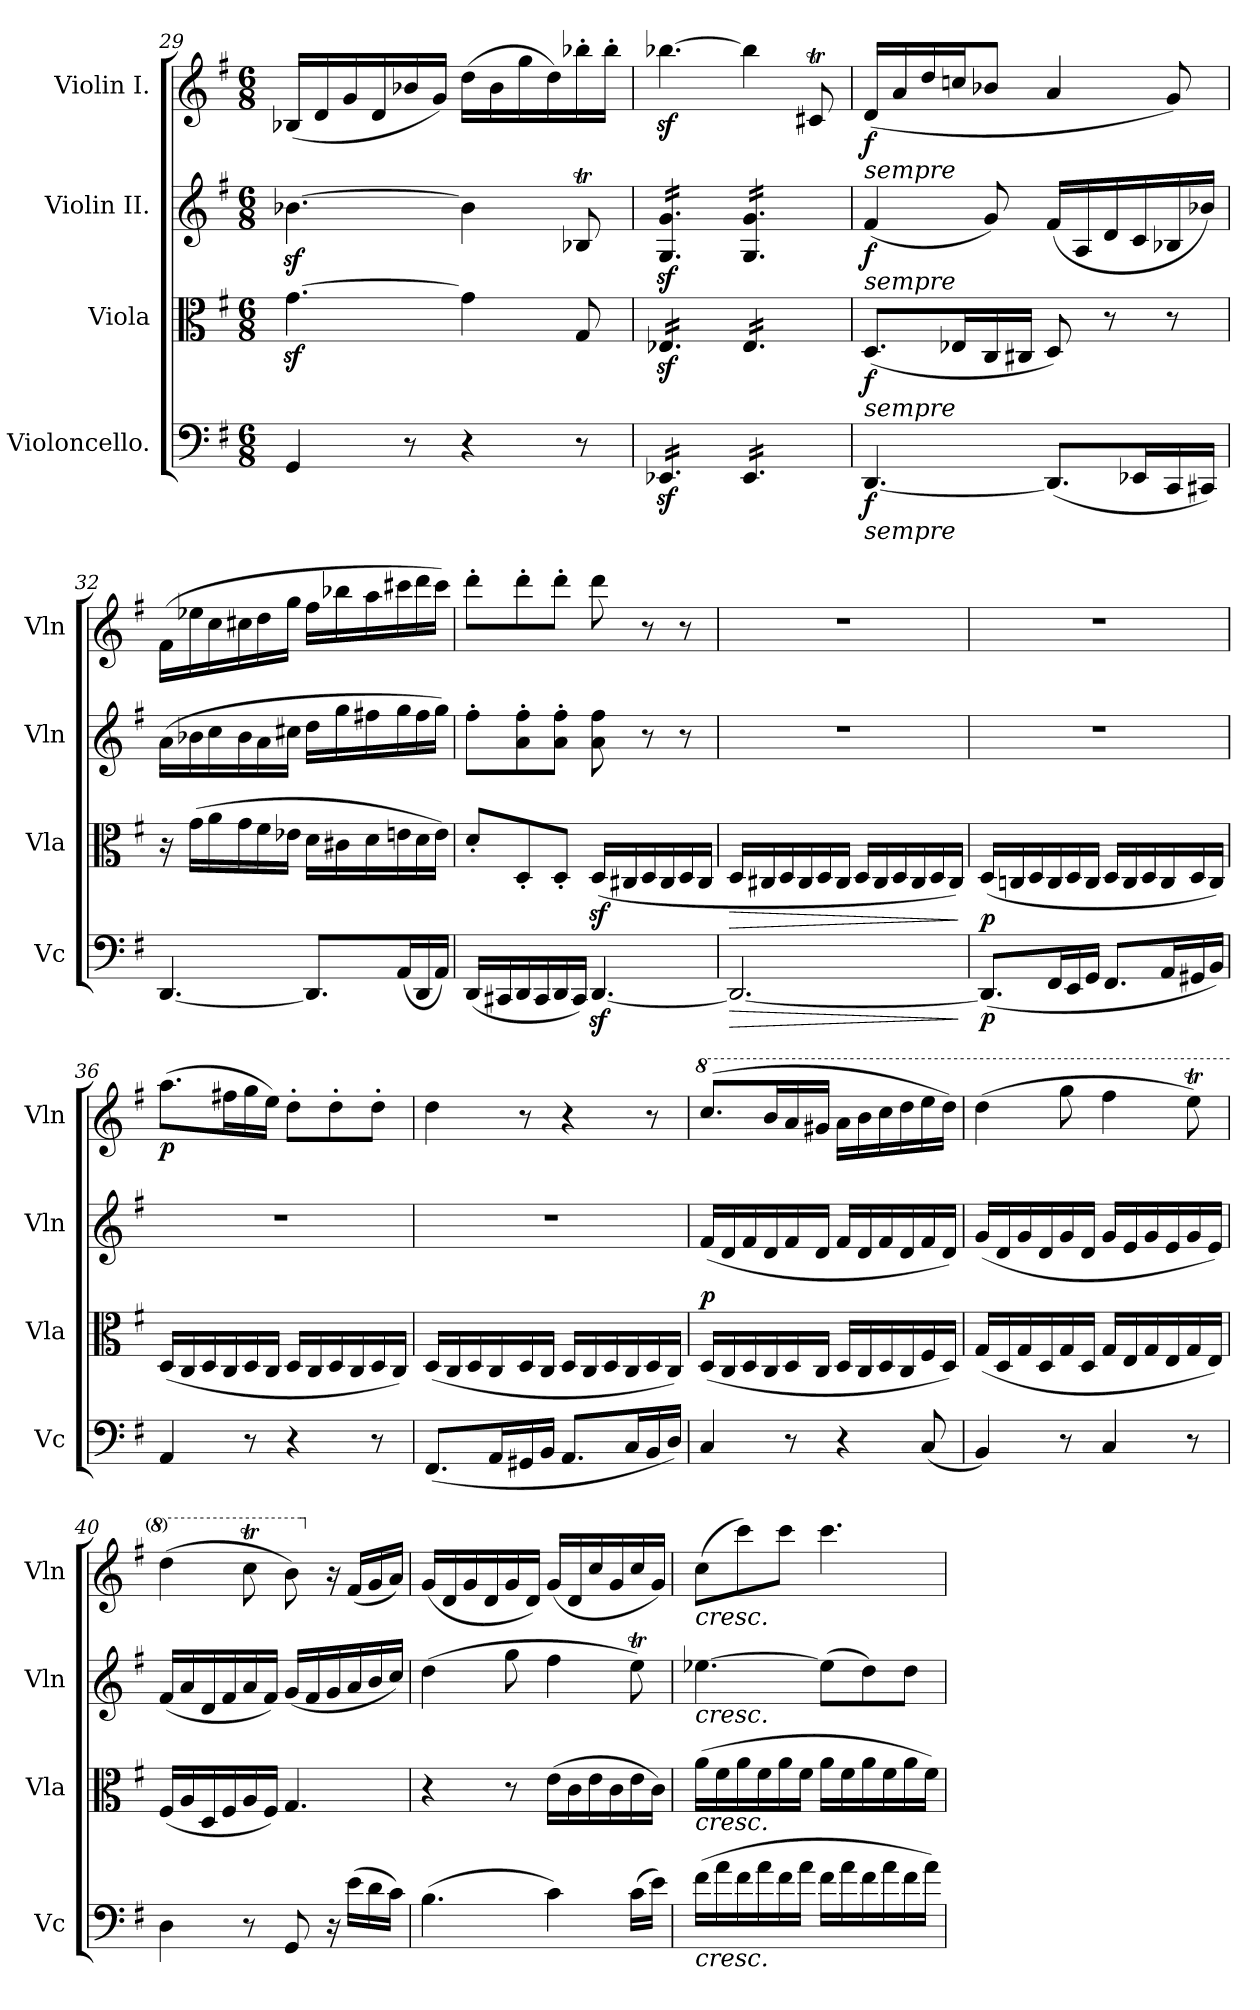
**kern	**dynam	**kern	**dynam	**kern	**dynam	**kern	**dynam
*part4	*part4	*part3	*part3	*part2	*part2	*part1	*part1
*staff4	*staff4	*staff3	*staff3	*staff2	*staff2	*staff1	*staff1
*I"Violoncello.	*	*I"Viola	*	*I"Violin II.	*	*I"Violin I.	*
*I'Vc	*	*I'Vla	*	*I'Vln	*	*I'Vln	*
*clefF4	*	*clefC3	*	*clefG2	*	*clefG2	*
*k[f#]	*	*k[f#]	*	*k[f#]	*	*k[f#]	*
*M6/8	*	*M6/8	*	*M6/8	*	*M6/8	*
=29	=29	=29	=29	=29	=29	=29	=29
4GG	.	[4.gz	.	[4.b-Xz	.	(16B-XLL	.
.	.	.	.	.	.	16d	.
.	.	.	.	.	.	16g	.
.	.	.	.	.	.	16d	.
8r	.	.	.	.	.	16b-X	.
.	.	.	.	.	.	16gJJ)	.
4r	.	4g]	.	4b-]	.	(16ddLL	.
.	.	.	.	.	.	16b-	.
.	.	.	.	.	.	16gg	.
.	.	.	.	.	.	16dd)	.
8r	.	8G	.	8B-XT	.	16bb-X'	.
.	.	.	.	.	.	16bb-'JJ	.
=30	=30	=30	=30	=30	=30	=30	=30
*tremolo	*	*	*	*	*	*	*
*	*	*tremolo	*	*	*	*	*
*	*	*	*	*tremolo	*	*	*
16EE-XzLL	.	16E-XzLL	.	16Gz 16gzLL	.	[4.bb-Xz	.
16EE-Xz	.	16E-Xz	.	16Gz 16gz	.	.	.
16EE-Xz	.	16E-Xz	.	16Gz 16gz	.	.	.
16EE-Xz	.	16E-Xz	.	16Gz 16gz	.	.	.
16EE-Xz	.	16E-Xz	.	16Gz 16gz	.	.	.
16EE-XzJJ	.	16E-XzJJ	.	16Gz 16gzJJ	.	.	.
16EE-LL	.	16E-LL	.	16G 16gLL	.	4bb-]	.
16EE-	.	16E-	.	16G 16g	.	.	.
16EE-	.	16E-	.	16G 16g	.	.	.
16EE-	.	16E-	.	16G 16g	.	.	.
16EE-	.	16E-	.	16G 16g	.	8c#Xt	.
16EE-JJ	.	16E-JJ	.	16G 16gJJ	.	.	.
*	*	*	*	*Xtremolo	*	*	*
*	*	*Xtremolo	*	*	*	*	*
*Xtremolo	*	*	*	*	*	*	*
=31	=31	=31	=31	=31	=31	=31	=31
!	!	!	!	!	!	!LO:TX:b:i:t=sempre	!
!	!	!	!	!LO:TX:b:i:t=sempre	!	!	!
!	!	!LO:TX:b:i:t=sempre	!	!	!	!	!
!LO:TX:b:i:t=sempre	!	!	!	!	!	!	!
[4.DD	f	(8.DL	f	(4f#	f	(16dLL	f
.	.	.	.	.	.	16a	.
.	.	.	.	.	.	16dd	.
.	.	16E-XL	.	.	.	16ccnJ	.
.	.	16C	.	8g)	.	8b-XJ	.
.	.	16C#XJJ	.	.	.	.	.
(8.DDL]	.	8D)	.	(16f#LL	.	4a	.
.	.	.	.	16A	.	.	.
.	.	8r	.	16d	.	.	.
16EE-XL	.	.	.	16c	.	.	.
16CC	.	8r	.	16B-X	.	8g)	.
16CC#XJJ)	.	.	.	16b-XJJ)	.	.	.
=32	=32	=32	=32	=32	=32	=32	=32
[4.DD	.	16r	.	(16aLL	.	(16f#LL	.
.	.	(16gLL	.	16b-X	.	16ee-X	.
.	.	16a	.	16cc	.	16cc	.
.	.	16g	.	16b-	.	16cc#X	.
.	.	16f#	.	16a	.	16dd	.
.	.	16e-XJJ	.	16cc#XJJ	.	16ggJJ	.
8.DDL]	.	16dLL	.	16ddLL	.	16ff#LL	.
.	.	16c#X	.	16gg	.	16bb-X	.
.	.	16d	.	16ff#X	.	16aa	.
(16AAL	.	16en	.	16gg	.	16ccc#X	.
16DD	.	16d	.	16ff#	.	16ddd	.
16AAJJ)	.	16eJJ)	.	16ggJJ)	.	16ccc#JJ)	.
=33	=33	=33	=33	=33	=33	=33	=33
(16DDLL	.	8d'L	.	8ff#'L	.	8ddd'L	.
16CC#X	.	.	.	.	.	.	.
16DD	.	8D'	.	8a' 8ff#'	.	8ddd'	.
16CC#	.	.	.	.	.	.	.
16DD	.	8D'J	.	8a' 8ff#'J	.	8ddd'J	.
16CC#JJ)	.	.	.	.	.	.	.
[4.DDz	.	(16DzLL	.	8a 8ff#	.	8ddd	.
.	.	16C#X	.	.	.	.	.
.	.	16D	.	8r	.	8r	.
.	.	16C#	.	.	.	.	.
.	.	16D	.	8r	.	8r	.
.	.	16C#JJ	.	.	.	.	.
=34	=34	=34	=34	=34	=34	=34	=34
!	!LO:HP:b	!	!LO:HP:b	!	!	!	!
2.DD_	>	16DLL	>	2.r	.	2.r	.
.	.	16C#X	.	.	.	.	.
.	.	16D	.	.	.	.	.
.	.	16C#	.	.	.	.	.
.	.	16D	.	.	.	.	.
.	.	16C#JJ	.	.	.	.	.
.	.	16DLL	.	.	.	.	.
.	.	16C#	.	.	.	.	.
.	.	16D	.	.	.	.	.
.	.	16C#	.	.	.	.	.
.	.	16D	.	.	.	.	.
.	.	16C#JJ)	.	.	.	.	.
.	]	.	]	.	.	.	.
=35	=35	=35	=35	=35	=35	=35	=35
(8.DDL]	p	(16DLL	p	2.r	.	2.r	.
.	.	16Cn	.	.	.	.	.
.	.	16D	.	.	.	.	.
16FF#L	.	16C	.	.	.	.	.
16EE	.	16D	.	.	.	.	.
16GGJJ	.	16CJJ	.	.	.	.	.
8.FF#L	.	16DLL	.	.	.	.	.
.	.	16C	.	.	.	.	.
.	.	16D	.	.	.	.	.
16AAL	.	16C	.	.	.	.	.
16GG#X	.	16D	.	.	.	.	.
16BBJJ)	.	16CJJ)	.	.	.	.	.
=36	=36	=36	=36	=36	=36	=36	=36
4AA	.	(16DLL	.	2.r	.	(8.aaL	p
.	.	16C	.	.	.	.	.
.	.	16D	.	.	.	.	.
.	.	16C	.	.	.	16ff#XL	.
8r	.	16D	.	.	.	16gg	.
.	.	16CJJ	.	.	.	16eeJJ)	.
4r	.	16DLL	.	.	.	8dd'L	.
.	.	16C	.	.	.	.	.
.	.	16D	.	.	.	8dd'	.
.	.	16C	.	.	.	.	.
8r	.	16D	.	.	.	8dd'J	.
.	.	16CJJ)	.	.	.	.	.
=37	=37	=37	=37	=37	=37	=37	=37
(8.FF#L	.	(16DLL	.	2.r	.	4dd	.
.	.	16C	.	.	.	.	.
.	.	16D	.	.	.	.	.
16AAL	.	16C	.	.	.	.	.
16GG#X	.	16D	.	.	.	8r	.
16BBJJ	.	16CJJ	.	.	.	.	.
8.AAL	.	16DLL	.	.	.	4r	.
.	.	16C	.	.	.	.	.
.	.	16D	.	.	.	.	.
16CL	.	16C	.	.	.	.	.
16BB	.	16D	.	.	.	8r	.
16DJJ)	.	16CJJ)	.	.	.	.	.
=38	=38	=38	=38	=38	=38	=38	=38
*	*	*	*	*	*	*8va	*
!	!	!	!LO:DY:a	!	!	!	!
4C	.	(16DLL	p	(16f#LL	.	(8.cccL	.
.	.	16C	.	16d	.	.	.
.	.	16D	.	16f#	.	.	.
.	.	16C	.	16d	.	16bbL	.
8r	.	16D	.	16f#	.	16aa	.
.	.	16CJJ	.	16dJJ	.	16gg#XJJ	.
4r	.	16DLL	.	16f#LL	.	16aaLL	.
.	.	16C	.	16d	.	16bb	.
.	.	16D	.	16f#	.	16ccc	.
.	.	16C	.	16d	.	16ddd	.
(8C	.	16F#	.	16f#	.	16eee	.
.	.	16DJJ)	.	16dJJ)	.	16dddJJ)	.
=39	=39	=39	=39	=39	=39	=39	=39
4BB)	.	(16GLL	.	(16gLL	.	(4ddd	.
.	.	16D	.	16d	.	.	.
.	.	16G	.	16g	.	.	.
.	.	16D	.	16d	.	.	.
8r	.	16G	.	16g	.	8ggg	.
.	.	16DJJ	.	16dJJ	.	.	.
4C	.	16GLL	.	16gLL	.	4fff#	.
.	.	16E	.	16e	.	.	.
.	.	16G	.	16g	.	.	.
.	.	16E	.	16e	.	.	.
8r	.	16G	.	16g	.	8eeeT)	.
.	.	16EJJ)	.	16eJJ)	.	.	.
=40	=40	=40	=40	=40	=40	=40	=40
4D	.	(16F#LL	.	(16f#LL	.	(4ddd	.
.	.	16A	.	16a	.	.	.
.	.	16D	.	16d	.	.	.
.	.	16F#	.	16f#	.	.	.
8r	.	16A	.	16a	.	8cccT	.
.	.	16F#JJ)	.	16f#JJ)	.	.	.
8GG	.	4.G	.	(16gLL	.	8bb)	.
.	.	.	.	16f#	.	.	.
*	*	*	*	*	*	*X8va	*
16r	.	.	.	16g	.	16r	.
(16eLL	.	.	.	16a	.	(16f#LL	.
16d	.	.	.	16b	.	16g	.
16cJJ)	.	.	.	16ccJJ)	.	16aJJ)	.
=41	=41	=41	=41	=41	=41	=41	=41
(4.B	.	4r	.	(4dd	.	(16gLL	.
.	.	.	.	.	.	16d	.
.	.	.	.	.	.	16g	.
.	.	.	.	.	.	16d	.
.	.	8r	.	8gg	.	16g	.
.	.	.	.	.	.	16dJJ)	.
4c)	.	(16eLL	.	4ff#	.	(16gLL	.
.	.	16c	.	.	.	16d	.
.	.	16e	.	.	.	16cc	.
.	.	16c	.	.	.	16g	.
(16cLL	.	16e	.	8eeT)	.	16cc	.
16eJJ)	.	16cJJ)	.	.	.	16gJJ)	.
=42	=42	=42	=42	=42	=42	=42	=42
!	!	!	!	!	!	!LO:TX:b:i:t=cresc.	!
!	!	!	!	!LO:TX:b:i:t=cresc.	!	!	!
!	!	!LO:TX:b:i:t=cresc.	!	!	!	!	!
!LO:TX:b:i:t=cresc.	!	!	!	!	!	!	!
(16f#LL	.	(16aLL	.	[4.ee-X	.	(8ccL	.
16a	.	16f#	.	.	.	.	.
16f#	.	16a	.	.	.	8ccc)	.
16a	.	16f#	.	.	.	.	.
16f#	.	16a	.	.	.	8cccJ	.
16aJJ	.	16f#JJ	.	.	.	.	.
16f#LL	.	16aLL	.	(8ee-L]	.	4.ccc	.
16a	.	16f#	.	.	.	.	.
16f#	.	16a	.	8dd)	.	.	.
16a	.	16f#	.	.	.	.	.
16f#	.	16a	.	8ddJ	.	.	.
16aJJ)	.	16f#JJ)	.	.	.	.	.
=	=	=	=	=	=	=	=
*-	*-	*-	*-	*-	*-	*-	*-
